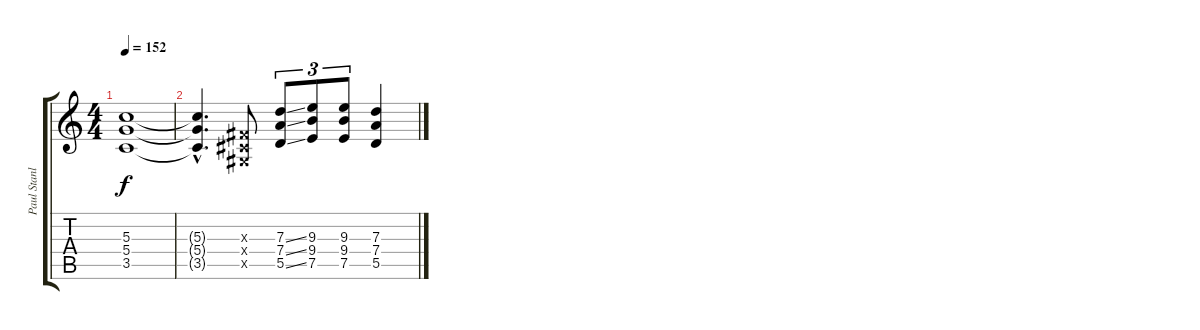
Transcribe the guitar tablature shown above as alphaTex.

\track ("Paul Stanley" "Paul Stanl") {instrument electricguitarmuted}
\staff {score tabs}
\tuning (E4 B3 G3 D3 A2 E2) {hide}
\ts (4 4)
\tempo 152
\clef g2
\ks c
(5.3 5.4 3.5).1{dy f} |
(5.3{hac t} 5.4{hac t} 3.5{hac t}).4{d} (-1.3{x} -1.4{x} -1.5{x}).8 (7.3{ss} 7.4{ss} 5.5{ss}).8{tu (3 2)} (9.3 9.4 7.5).8{tu (3 2)} (9.3 9.4 7.5).8{tu (3 2)} (7.3 7.4 5.5).4
